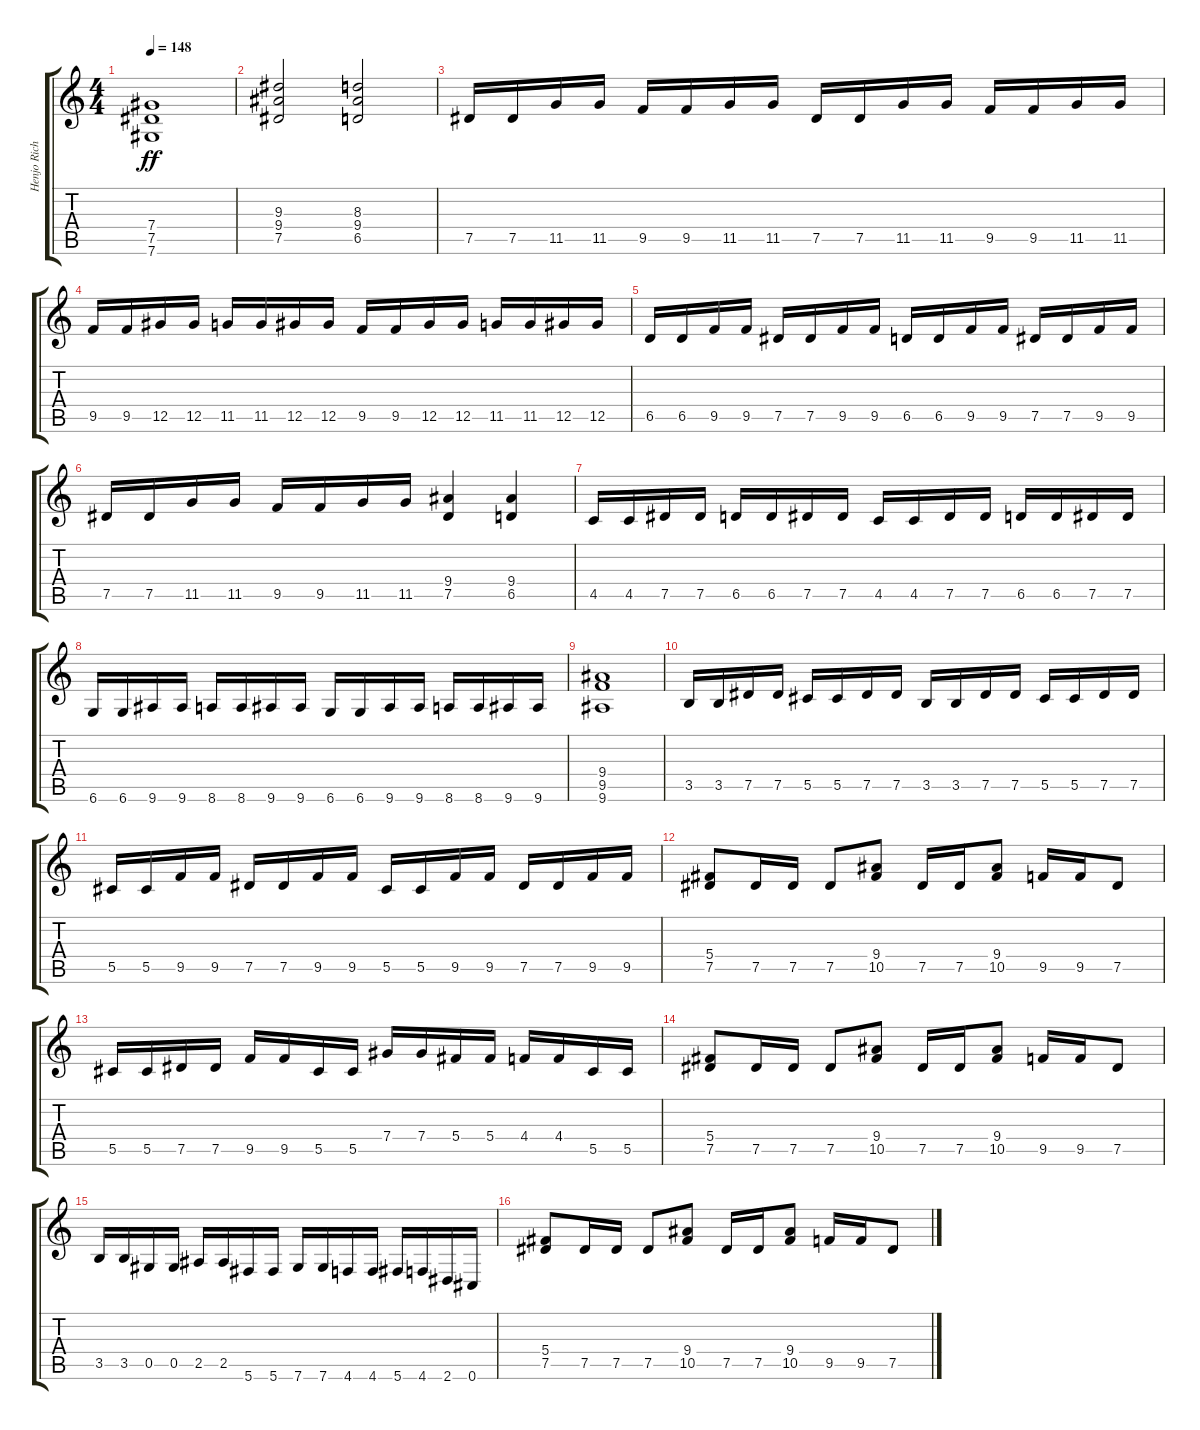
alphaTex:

\track ("Henjo Richter<Guiar>" "Henjo Rich") {instrument distortionguitar}
\staff {score tabs}
\tuning (Eb4 Bb3 Gb3 Db3 Ab2 Db2) {hide}
\ts (4 4)
\tempo 148
\clef g2
\ks c
(7.4 7.5 7.6).1{dy ff} |
(9.3 9.4 7.5).2 (8.3 9.4 6.5).2 |
7.5.16 7.5.16 11.5.16 11.5.16 9.5.16 9.5.16 11.5.16 11.5.16 7.5.16 7.5.16 11.5.16 11.5.16 9.5.16 9.5.16 11.5.16 11.5.16 |
9.5.16 9.5.16 12.5.16 12.5.16 11.5.16 11.5.16 12.5.16 12.5.16 9.5.16 9.5.16 12.5.16 12.5.16 11.5.16 11.5.16 12.5.16 12.5.16 |
6.5.16 6.5.16 9.5.16 9.5.16 7.5.16 7.5.16 9.5.16 9.5.16 6.5.16 6.5.16 9.5.16 9.5.16 7.5.16 7.5.16 9.5.16 9.5.16 |
7.5.16 7.5.16 11.5.16 11.5.16 9.5.16 9.5.16 11.5.16 11.5.16 (9.4 7.5).4 (9.4 6.5).4 |
4.5.16 4.5.16 7.5.16 7.5.16 6.5.16 6.5.16 7.5.16 7.5.16 4.5.16 4.5.16 7.5.16 7.5.16 6.5.16 6.5.16 7.5.16 7.5.16 |
6.6.16 6.6.16 9.6.16 9.6.16 8.6.16 8.6.16 9.6.16 9.6.16 6.6.16 6.6.16 9.6.16 9.6.16 8.6.16 8.6.16 9.6.16 9.6.16 |
(9.4 9.5 9.6).1 |
3.5.16 3.5.16 7.5.16 7.5.16 5.5.16 5.5.16 7.5.16 7.5.16 3.5.16 3.5.16 7.5.16 7.5.16 5.5.16 5.5.16 7.5.16 7.5.16 |
5.5.16 5.5.16 9.5.16 9.5.16 7.5.16 7.5.16 9.5.16 9.5.16 5.5.16 5.5.16 9.5.16 9.5.16 7.5.16 7.5.16 9.5.16 9.5.16 |
(5.4 7.5).8 7.5.16 7.5.16 7.5.8 (9.4 10.5).8 7.5.16 7.5.16 (9.4 10.5).8 9.5.16 9.5.16 7.5.8 |
5.5.16 5.5.16 7.5.16 7.5.16 9.5.16 9.5.16 5.5.16 5.5.16 7.4.16 7.4.16 5.4.16 5.4.16 4.4.16 4.4.16 5.5.16 5.5.16 |
(5.4 7.5).8 7.5.16 7.5.16 7.5.8 (9.4 10.5).8 7.5.16 7.5.16 (9.4 10.5).8 9.5.16 9.5.16 7.5.8 |
3.5.16 3.5.16 0.5.16 0.5.16 2.5.16 2.5.16 5.6.16 5.6.16 7.6.16 7.6.16 4.6.16 4.6.16 5.6.16 4.6.16 2.6.16 0.6.16 |
(5.4 7.5).8 7.5.16 7.5.16 7.5.8 (9.4 10.5).8 7.5.16 7.5.16 (9.4 10.5).8 9.5.16 9.5.16 7.5.8
